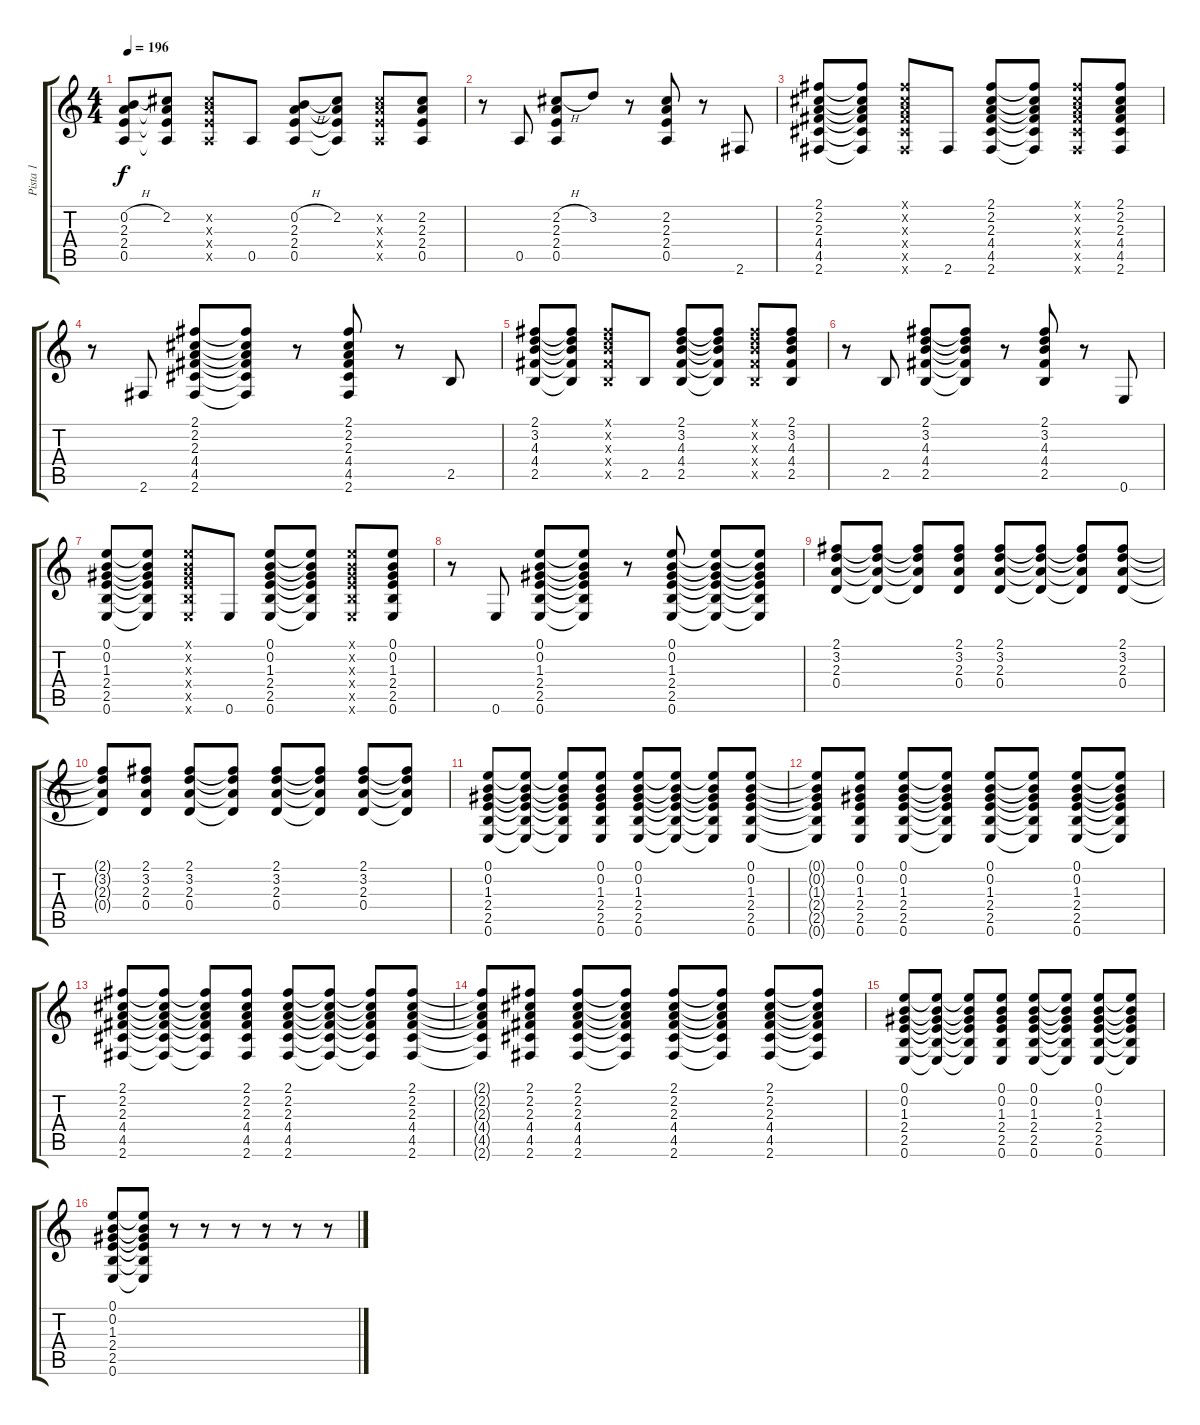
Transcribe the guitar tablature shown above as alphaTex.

\track ("Pista 1" "Pista 1") {instrument acousticguitarsteel}
\staff {score tabs}
\tuning (E4 B3 G3 D3 A2 E2) {hide}
\ts (4 4)
\tempo 196
\clef g2
\ks c
(0.2{h} 2.3 2.4 0.5).8{dy f} (2.2 2.3{t} 2.4{t} 0.5{t}).8 (2.2{x} 2.3{x} 2.4{x} 0.5{x}).8 0.5.8 (0.2{h} 2.3 2.4 0.5).8 (2.2 2.3{t} 2.4{t} 0.5{t}).8 (2.2{x} 2.3{x} 2.4{x} 0.5{x}).8 (2.2 2.3 2.4 0.5).8 |
r.8 0.5.8 (2.2{h} 2.3 2.4 0.5).8 3.2.8 r.8 (2.2 2.3 2.4 0.5).8 r.8 2.6.8 |
(2.1 2.2 2.3 4.4 4.5 2.6).8 (2.1{t} 2.2{t} 2.3{t} 4.4{t} 4.5{t} 2.6{t}).8 (2.1{x} 2.2{x} 2.3{x} 4.4{x} 4.5{x} 2.6{x}).8 2.6.8 (2.1 2.2 2.3 4.4 4.5 2.6).8 (2.1{t} 2.2{t} 2.3{t} 4.4{t} 4.5{t} 2.6{t}).8 (2.1{x} 2.2{x} 2.3{x} 4.4{x} 4.5{x} 2.6{x}).8 (2.1 2.2 2.3 4.4 4.5 2.6).8 |
r.8 2.6.8 (2.1 2.2 2.3 4.4 4.5 2.6).8 (2.1{t} 2.2{t} 2.3{t} 4.4{t} 4.5{t} 2.6{t}).8 r.8 (2.1 2.2 2.3 4.4 4.5 2.6).8 r.8 2.5.8 |
(2.1 3.2 4.3 4.4 2.5).8 (2.1{t} 3.2{t} 4.3{t} 4.4{t} 2.5{t}).8 (2.1{x} 3.2{x} 4.3{x} 4.4{x} 2.5{x}).8 2.5.8 (2.1 3.2 4.3 4.4 2.5).8 (2.1{t} 3.2{t} 4.3{t} 4.4{t} 2.5{t}).8 (2.1{x} 3.2{x} 4.3{x} 4.4{x} 2.5{x}).8 (2.1 3.2 4.3 4.4 2.5).8 |
r.8 2.5.8 (2.1 3.2 4.3 4.4 2.5).8 (2.1{t} 3.2{t} 4.3{t} 4.4{t} 2.5{t}).8 r.8 (2.1 3.2 4.3 4.4 2.5).8 r.8 0.6.8 |
(0.1 0.2 1.3 2.4 2.5 0.6).8 (0.1{t} 0.2{t} 1.3{t} 2.4{t} 2.5{t} 0.6{t}).8 (0.1{x} 0.2{x} 1.3{x} 2.4{x} 2.5{x} 0.6{x}).8 0.6.8 (0.1 0.2 1.3 2.4 2.5 0.6).8 (0.1{t} 0.2{t} 1.3{t} 2.4{t} 2.5{t} 0.6{t}).8 (0.1{x} 0.2{x} 1.3{x} 2.4{x} 2.5{x} 0.6{x}).8 (0.1 0.2 1.3 2.4 2.5 0.6).8 |
r.8 0.6.8 (0.1 0.2 1.3 2.4 2.5 0.6).8 (0.1{t} 0.2{t} 1.3{t} 2.4{t} 2.5{t} 0.6{t}).8 r.8 (0.1 0.2 1.3 2.4 2.5 0.6).8 (0.1{t} 0.2{t} 1.3{t} 2.4{t} 2.5{t} 0.6{t}).8 (0.1{t} 0.2{t} 1.3{t} 2.4{t} 2.5{t} 0.6{t}).8 |
(2.1 3.2 2.3 0.4).8 (2.1{t} 3.2{t} 2.3{t} 0.4{t}).8 (2.1{t} 3.2{t} 2.3{t} 0.4{t}).8 (2.1 3.2 2.3 0.4).8 (2.1 3.2 2.3 0.4).8 (2.1{t} 3.2{t} 2.3{t} 0.4{t}).8 (2.1{t} 3.2{t} 2.3{t} 0.4{t}).8 (2.1 3.2 2.3 0.4).8 |
(2.1{t} 3.2{t} 2.3{t} 0.4{t}).8 (2.1 3.2 2.3 0.4).8 (2.1 3.2 2.3 0.4).8 (2.1{t} 3.2{t} 2.3{t} 0.4{t}).8 (2.1 3.2 2.3 0.4).8 (2.1{t} 3.2{t} 2.3{t} 0.4{t}).8 (2.1 3.2 2.3 0.4).8 (2.1{t} 3.2{t} 2.3{t} 0.4{t}).8 |
(0.1 0.2 1.3 2.4 2.5 0.6).8 (0.1{t} 0.2{t} 1.3{t} 2.4{t} 2.5{t} 0.6{t}).8 (0.1{t} 0.2{t} 1.3{t} 2.4{t} 2.5{t} 0.6{t}).8 (0.1 0.2 1.3 2.4 2.5 0.6).8 (0.1 0.2 1.3 2.4 2.5 0.6).8 (0.1{t} 0.2{t} 1.3{t} 2.4{t} 2.5{t} 0.6{t}).8 (0.1{t} 0.2{t} 1.3{t} 2.4{t} 2.5{t} 0.6{t}).8 (0.1 0.2 1.3 2.4 2.5 0.6).8 |
(0.1{t} 0.2{t} 1.3{t} 2.4{t} 2.5{t} 0.6{t}).8 (0.1 0.2 1.3 2.4 2.5 0.6).8 (0.1 0.2 1.3 2.4 2.5 0.6).8 (0.1{t} 0.2{t} 1.3{t} 2.4{t} 2.5{t} 0.6{t}).8 (0.1 0.2 1.3 2.4 2.5 0.6).8 (0.1{t} 0.2{t} 1.3{t} 2.4{t} 2.5{t} 0.6{t}).8 (0.1 0.2 1.3 2.4 2.5 0.6).8 (0.1{t} 0.2{t} 1.3{t} 2.4{t} 2.5{t} 0.6{t}).8 |
(2.1 2.2 2.3 4.4 4.5 2.6).8 (2.1{t} 2.2{t} 2.3{t} 4.4{t} 4.5{t} 2.6{t}).8 (2.1{t} 2.2{t} 2.3{t} 4.4{t} 4.5{t} 2.6{t}).8 (2.1 2.2 2.3 4.4 4.5 2.6).8 (2.1 2.2 2.3 4.4 4.5 2.6).8 (2.1{t} 2.2{t} 2.3{t} 4.4{t} 4.5{t} 2.6{t}).8 (2.1{t} 2.2{t} 2.3{t} 4.4{t} 4.5{t} 2.6{t}).8 (2.1 2.2 2.3 4.4 4.5 2.6).8 |
(2.1{t} 2.2{t} 2.3{t} 4.4{t} 4.5{t} 2.6{t}).8 (2.1 2.2 2.3 4.4 4.5 2.6).8 (2.1 2.2 2.3 4.4 4.5 2.6).8 (2.1{t} 2.2{t} 2.3{t} 4.4{t} 4.5{t} 2.6{t}).8 (2.1 2.2 2.3 4.4 4.5 2.6).8 (2.1{t} 2.2{t} 2.3{t} 4.4{t} 4.5{t} 2.6{t}).8 (2.1 2.2 2.3 4.4 4.5 2.6).8 (2.1{t} 2.2{t} 2.3{t} 4.4{t} 4.5{t} 2.6{t}).8 |
(0.1 0.2 1.3 2.4 2.5 0.6).8 (0.1{t} 0.2{t} 1.3{t} 2.4{t} 2.5{t} 0.6{t}).8 (0.1{t} 0.2{t} 1.3{t} 2.4{t} 2.5{t} 0.6{t}).8 (0.1 0.2 1.3 2.4 2.5 0.6).8 (0.1 0.2 1.3 2.4 2.5 0.6).8 (0.1{t} 0.2{t} 1.3{t} 2.4{t} 2.5{t} 0.6{t}).8 (0.1 0.2 1.3 2.4 2.5 0.6).8 (0.1{t} 0.2{t} 1.3{t} 2.4{t} 2.5{t} 0.6{t}).8 |
(0.1 0.2 1.3 2.4 2.5 0.6).8 (0.1{t} 0.2{t} 1.3{t} 2.4{t} 2.5{t} 0.6{t}).8 r.8 r.8 r.8 r.8 r.8 r.8
